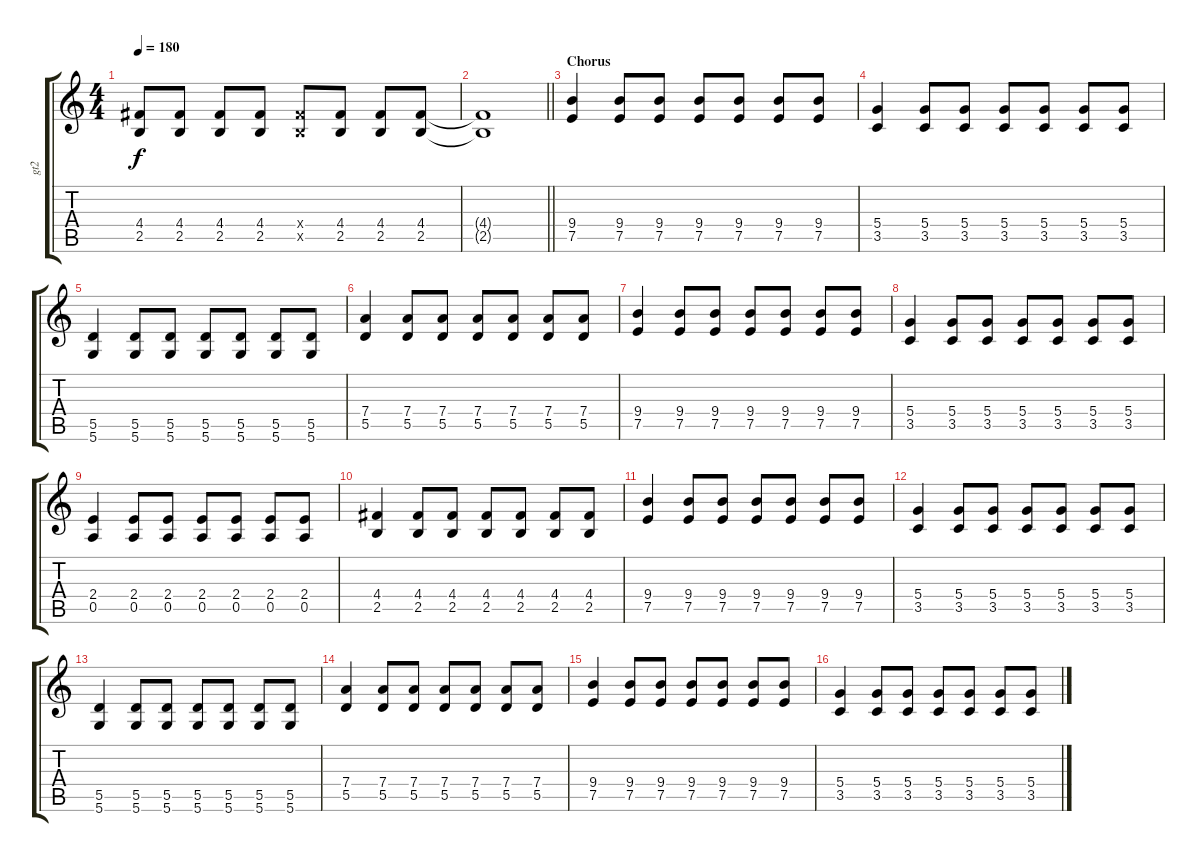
\track ("gt2" "gt2") {instrument distortionguitar}
\staff {score tabs}
\tuning (E4 B3 G3 D3 A2 D2) {hide}
\ts (4 4)
\tempo 180
\clef g2
\ks c
(4.4 2.5).8{dy f} (4.4 2.5).8 (4.4 2.5).8 (4.4 2.5).8 (4.4{x} 2.5{x}).8 (4.4 2.5).8 (4.4 2.5).8 (4.4 2.5).8 |
\barLineRight lightlight
(4.4{t} 2.5{t}).1 |
\section ("" "Chorus")
(9.4 7.5).4 (9.4 7.5).8 (9.4 7.5).8 (9.4 7.5).8 (9.4 7.5).8 (9.4 7.5).8 (9.4 7.5).8 |
(5.4 3.5).4 (5.4 3.5).8 (5.4 3.5).8 (5.4 3.5).8 (5.4 3.5).8 (5.4 3.5).8 (5.4 3.5).8 |
(5.5 5.6).4 (5.5 5.6).8 (5.5 5.6).8 (5.5 5.6).8 (5.5 5.6).8 (5.5 5.6).8 (5.5 5.6).8 |
(7.4 5.5).4 (7.4 5.5).8 (7.4 5.5).8 (7.4 5.5).8 (7.4 5.5).8 (7.4 5.5).8 (7.4 5.5).8 |
(9.4 7.5).4 (9.4 7.5).8 (9.4 7.5).8 (9.4 7.5).8 (9.4 7.5).8 (9.4 7.5).8 (9.4 7.5).8 |
(5.4 3.5).4 (5.4 3.5).8 (5.4 3.5).8 (5.4 3.5).8 (5.4 3.5).8 (5.4 3.5).8 (5.4 3.5).8 |
(2.4 0.5).4 (2.4 0.5).8 (2.4 0.5).8 (2.4 0.5).8 (2.4 0.5).8 (2.4 0.5).8 (2.4 0.5).8 |
(4.4 2.5).4 (4.4 2.5).8 (4.4 2.5).8 (4.4 2.5).8 (4.4 2.5).8 (4.4 2.5).8 (4.4 2.5).8 |
(9.4 7.5).4 (9.4 7.5).8 (9.4 7.5).8 (9.4 7.5).8 (9.4 7.5).8 (9.4 7.5).8 (9.4 7.5).8 |
(5.4 3.5).4 (5.4 3.5).8 (5.4 3.5).8 (5.4 3.5).8 (5.4 3.5).8 (5.4 3.5).8 (5.4 3.5).8 |
(5.5 5.6).4 (5.5 5.6).8 (5.5 5.6).8 (5.5 5.6).8 (5.5 5.6).8 (5.5 5.6).8 (5.5 5.6).8 |
(7.4 5.5).4 (7.4 5.5).8 (7.4 5.5).8 (7.4 5.5).8 (7.4 5.5).8 (7.4 5.5).8 (7.4 5.5).8 |
(9.4 7.5).4 (9.4 7.5).8 (9.4 7.5).8 (9.4 7.5).8 (9.4 7.5).8 (9.4 7.5).8 (9.4 7.5).8 |
(5.4 3.5).4 (5.4 3.5).8 (5.4 3.5).8 (5.4 3.5).8 (5.4 3.5).8 (5.4 3.5).8 (5.4 3.5).8
